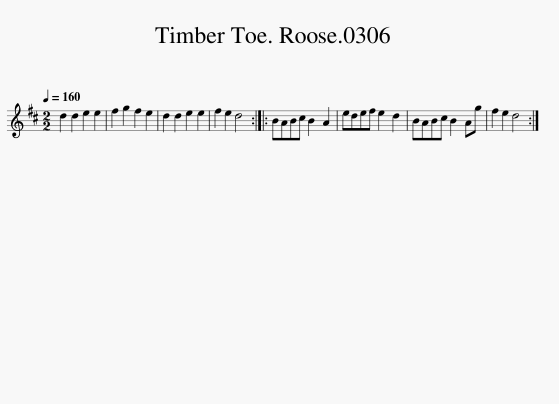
X:1
L:1/8
Q:1/4=160
M:2/2
I:linebreak $
K:D
V:1 treble
V:1
 d2 d2 e2 e2 | f2 g2 f2 e2 | d2 d2 e2 e2 | f2 e2 d4 :: BABc B2 A2 | %5
 edef e2 d2 | BABc B2 Ag | f2 e2 d4 :| %8
